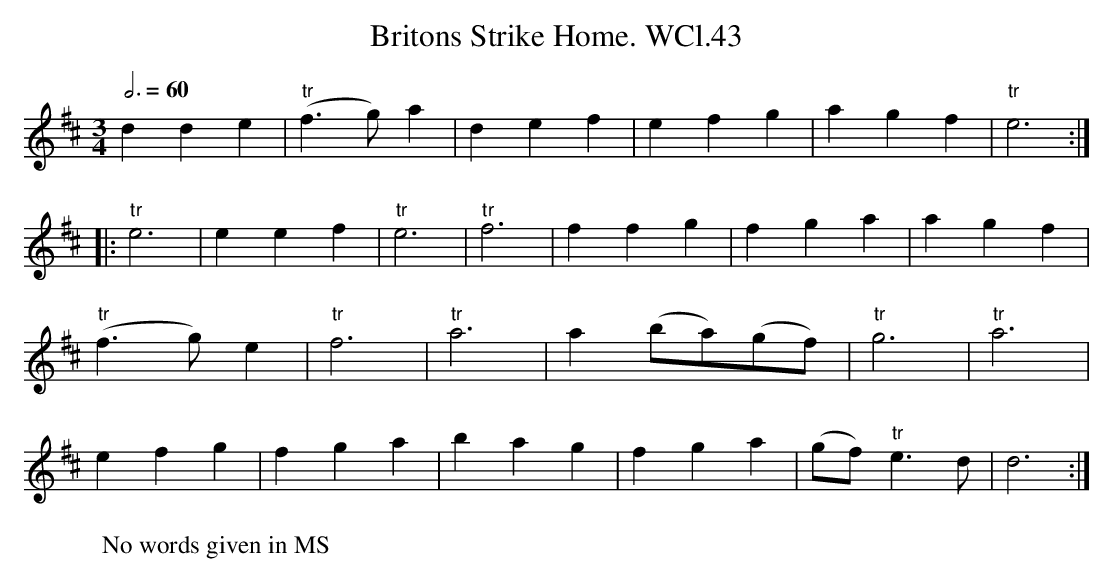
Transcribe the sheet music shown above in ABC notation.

X:1
T:Britons Strike Home. WCl.43
M:3/4
L:1/4
Q:3/4=60
W:No words given in MS
K:D
dde|"tr"(f>g)a|def|efg|agf|"tr"e3:|
|:"tr"e3|eef|"tr"e3|"tr"f3|ffg|fga|agf|
"tr"(f>g)e|"tr"f3|"tr"a3|a (b/2a/2)(g/2f/2)|"tr"g3|"tr"a3|
efg|fga|bag|fga|(g/2f/2) "tr"e>d|d3:|
